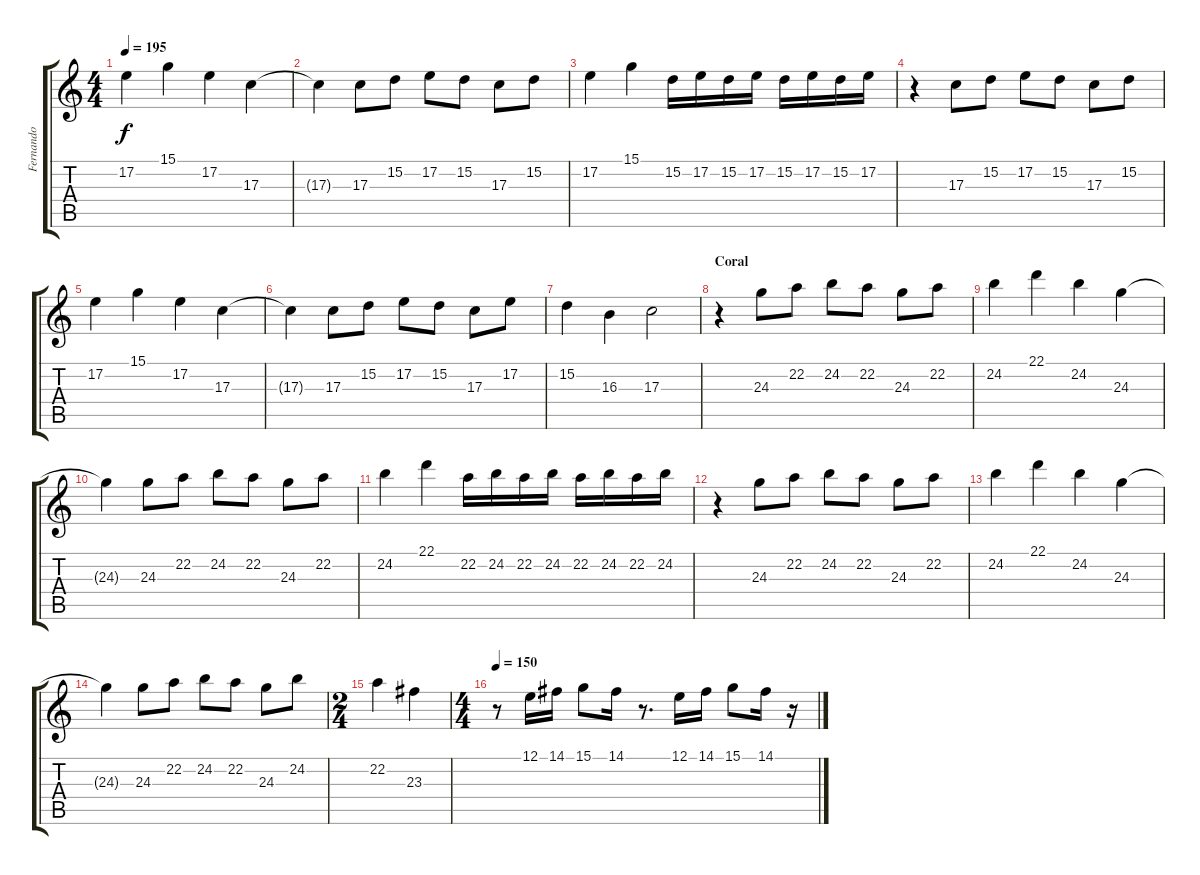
\track ("Fernando" "Fernando") {instrument flute}
\staff {score tabs}
\tuning (E4 B3 G3 D3 A2 E2) {hide}
\ts (4 4)
\tempo 195
\clef g2
\ks c
17.2.4{dy f} 15.1.4 17.2.4 17.3.4 |
17.3{t}.4 17.3.8 15.2.8 17.2.8 15.2.8 17.3.8 15.2.8 |
17.2.4 15.1.4 15.2.16 17.2.16 15.2.16 17.2.16 15.2.16 17.2.16 15.2.16 17.2.16 |
r.4 17.3.8 15.2.8 17.2.8 15.2.8 17.3.8 15.2.8 |
17.2.4 15.1.4 17.2.4 17.3.4 |
17.3{t}.4 17.3.8 15.2.8 17.2.8 15.2.8 17.3.8 17.2.8 |
15.2.4 16.3.4 17.3.2 |
\section ("" "Coral")
r.4 24.3.8 22.2.8 24.2.8 22.2.8 24.3.8 22.2.8 |
24.2.4 22.1.4 24.2.4 24.3.4 |
24.3{t}.4 24.3.8 22.2.8 24.2.8 22.2.8 24.3.8 22.2.8 |
24.2.4 22.1.4 22.2.16 24.2.16 22.2.16 24.2.16 22.2.16 24.2.16 22.2.16 24.2.16 |
r.4 24.3.8 22.2.8 24.2.8 22.2.8 24.3.8 22.2.8 |
24.2.4 22.1.4 24.2.4 24.3.4 |
24.3{t}.4 24.3.8 22.2.8 24.2.8 22.2.8 24.3.8 24.2.8 |
\ts (2 4)
22.2.4 23.3.4 |
\ts (4 4)
\tempo 150
r.8 12.1.16 14.1.16 15.1.8 14.1.16 r.8{d} 12.1.16 14.1.16 15.1.8 14.1.16 r.16
